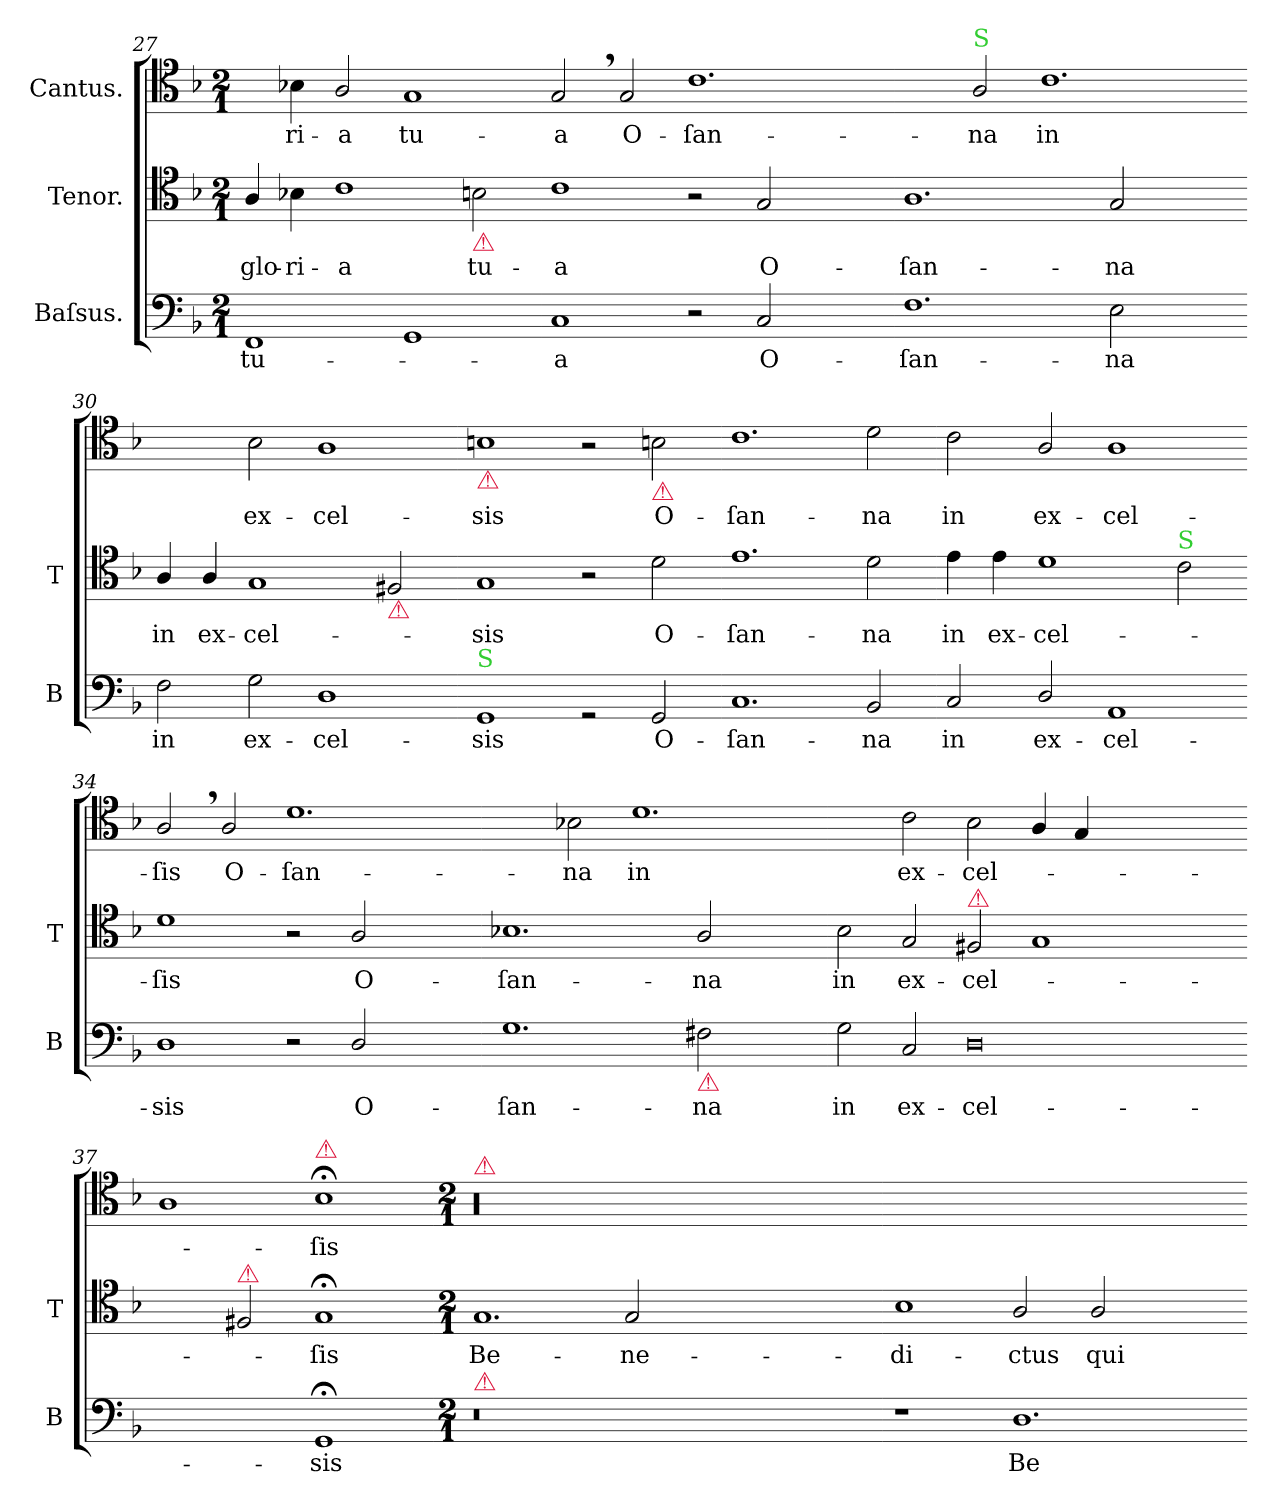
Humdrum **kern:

**kern	**text	**kern	**text	**kern	**text
*part3	*part3	*part2	*part2	*part1	*part1
*staff3	*staff3	*staff2	*staff2	*staff1	*staff1
*I"Baſsus.	*	*I"Tenor.	*	*I"Cantus.	*
*I'B	*	*I'T	*	*	*
*clefF4	*	*clefC4	*	*clefC4	*
*k[b-]	*	*k[b-]	*	*k[b-]	*
*M2/1	*	*M2/1	*	*M2/1	*
=27	=27	=27	=27	=27	=27
1FF	tu-	4A/	glo-	4ryy	.
.	.	4B-X\	-ri-	4B-X\	-ri-
.	.	1c	-a	2A/	-a
1GG	.	.	.	1G	tu-
!	!	!LO:TX:b:color=crimson:t=⚠	!	!	!
.	.	2Bn\	tu-	.	.
=28-	=28-	=28-	=28-	=28-	=28-
1C	-a	1c	-a	2G,</	-a
.	.	.	.	2G/	O-
2r	.	2r	.	1.c	-ſan-
2C/	O-	2G/	O-	.	.
2ryy	.	2ryy	.	.	.
=29-	=29-	=29-	=29-	=29-	=29-
1.F	-ſan-	1.A	-ſan-	2ryy	.
!	!	!	!	!LO:TX:a:color=limegreen:t=S	!
.	.	.	.	2A/	-na
.	.	.	.	1.c	in
2E\	-na	2G/	-na	.	.
2ryy	.	2ryy	.	.	.
=30-	=30-	=30-	=30-	=30-	=30-
2F\	in	4A/	in	2ryy	.
.	.	4A/	ex-	.	.
2G\	ex-	1G	-cel-	2B-\	ex-
1D	-cel-	.	.	1A	-cel-
!	!	!LO:TX:b:color=crimson:t=⚠	!	!	!
.	.	2F#X/	.	.	.
=31-	=31-	=31-	=31-	=31-	=31-
!	!	!	!	!LO:TX:b:color=crimson:t=⚠	!
!LO:TX:a:color=limegreen:t=S	!	!	!	!	!
1GG	-sis	1G	-sis	1Bn	-sis
2rGG	.	2r	.	2r	.
!	!	!	!	!LO:TX:b:color=crimson:t=⚠	!
2GG/	O-	2d\	O-	2Bn\	O-
=32-	=32-	=32-	=32-	=32-	=32-
1.C	-ſan-	1.e	-ſan-	1.c	-ſan-
2BB-/	-na	2d\	-na	2d\	-na
=33-	=33-	=33-	=33-	=33-	=33-
2C/	in	4e\	in	2c\	in
.	.	4e\	ex-	.	.
2D/	ex-	1d	-cel-	2A/	ex-
1AA	-cel-	.	.	1A	-cel-
!	!	!LO:TX:a:color=limegreen:t=S	!	!	!
.	.	2c\	.	.	.
=34-	=34-	=34-	=34-	=34-	=34-
1D	-sis	1d	-ſis	2A,</	-ſis
!	!	!	!	!	!LO:LY:i
.	.	.	.	2A/	O-
!	!	!	!	!	!LO:LY:i
2r	.	2r	.	1.d	-ſan-
!	!LO:LY:i	!	!LO:LY:i	!	!
2D/	O-	2A/	O-	.	.
2ryy	.	2ryy	.	.	.
=35-	=35-	=35-	=35-	=35-	=35-
!	!LO:LY:i	!	!LO:LY:i	!	!
1.G	-ſan-	1.B-X	-ſan-	2ryy	.
!	!	!	!	!	!LO:LY:i
.	.	.	.	2B-X\	-na
!	!	!	!	!	!LO:LY:i
.	.	.	.	1.d	in
!LO:TX:b:color=crimson:t=⚠	!	!	!	!	!
!	!LO:LY:i	!	!LO:LY:i	!	!
2F#X\	-na	2A/	-na	.	.
2ryy	.	2ryy	.	.	.
=36-	=36-	=36-	=36-	=36-	=36-
!	!LO:LY:i	!	!LO:LY:i	!	!
2G\	in	2B-\	in	2ryy	.
!	!LO:LY:i	!	!LO:LY:i	!	!LO:LY:i
2C/	ex-	2G/	ex-	2c\	ex-
!	!	!LO:TX:a:color=crimson:t=⚠	!	!	!
!	!LO:LY:i	!	!LO:LY:i	!	!LO:LY:i
0D	-cel-	2F#X/	-cel-	2B-\	-cel-
.	.	1G	.	4A/	.
.	.	.	.	4G/	.
.	.	.	.	1ryy	.
.	.	2ryy	.	.	.
=37-	=37-	=37-	=37-	=37-	=37-
1ryy	.	2ryy	.	1A	.
!	!	!LO:TX:a:color=crimson:t=⚠	!	!	!
.	.	2F#X/	.	.	.
!	!	!	!	!LO:TX:a:color=crimson:t=⚠	!
!	!LO:LY:i	!	!LO:LY:i	!	!LO:LY:i
1GG;<;	-sis	1G;<;	-ſis	1B-;<	-ſis
=38-	=38-	=38-	=38-	=38-	=38-
*M2/1	*	*M2/1	*	*M2/1	*
!	!	!	!	!LO:TX:a:color=crimson:t=⚠	!
!LO:TX:a:color=crimson:t=⚠	!	!	!	!	!
0r	.	1.G	Be-	00r	.
.	.	2G/	-ne-	.	.
0ryy	.	0ryy	.	.	.
=39-	=39-	=39-	=39-	=39-	=39-
1r	.	1B-	-di-	0ryy	.
1.D	Be-	2A/	-ctus	.	.
.	.	2A/	qui	.	.
.	.	2ryy	.	2ryy	.
=-	=-	=-	=-	=-	=-
*-	*-	*-	*-	*-	*-
